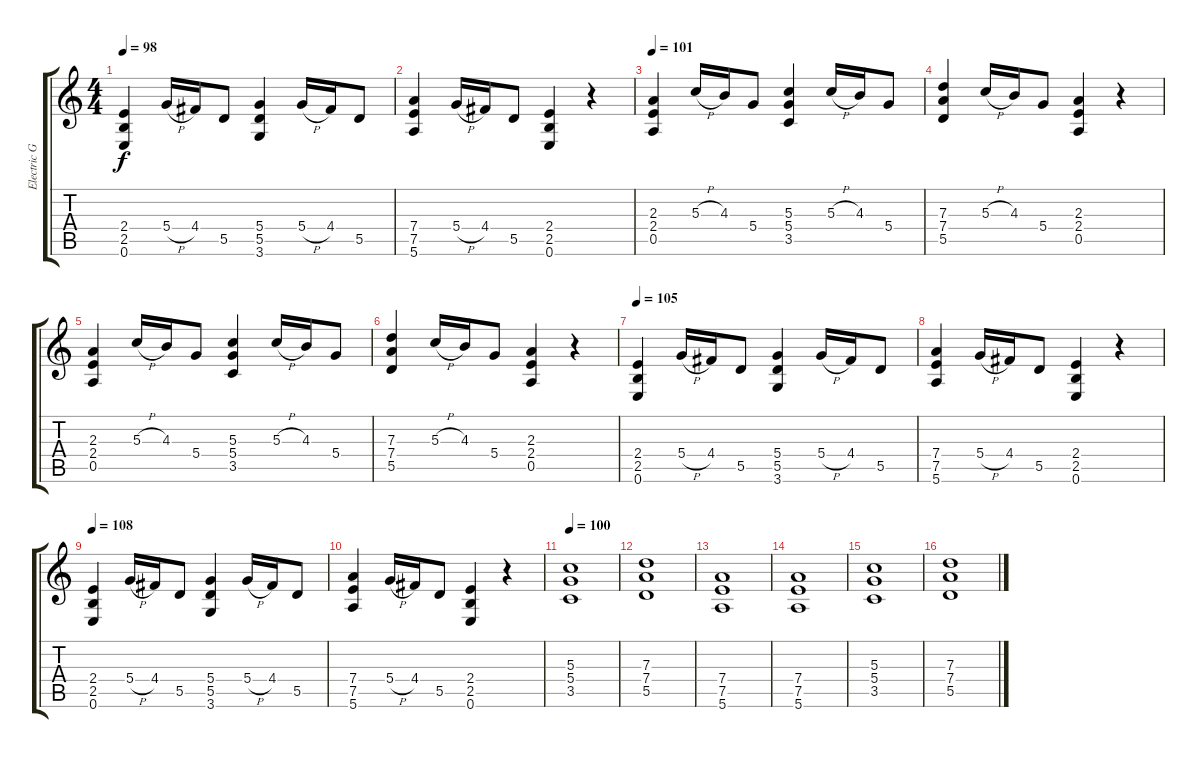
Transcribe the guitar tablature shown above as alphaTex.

\track ("Electric G." "Electric G") {instrument distortionguitar}
\staff {score tabs}
\tuning (E4 B3 G3 D3 A2 E2) {hide}
\ts (4 4)
\tempo 98
\clef g2
\ks c
(2.4 2.5 0.6).4{dy f} 5.4{h}.16 4.4.16 5.5.8 (5.4 5.5 3.6).4 5.4{h}.16 4.4.16 5.5.8 |
(7.4 7.5 5.6).4 5.4{h}.16 4.4.16 5.5.8 (2.4 2.5 0.6).4 r.4 |
\tempo 101
(2.3 2.4 0.5).4 5.3{h}.16 4.3.16 5.4.8 (5.3 5.4 3.5).4 5.3{h}.16 4.3.16 5.4.8 |
(7.3 7.4 5.5).4 5.3{h}.16 4.3.16 5.4.8 (2.3 2.4 0.5).4 r.4 |
(2.3 2.4 0.5).4 5.3{h}.16 4.3.16 5.4.8 (5.3 5.4 3.5).4 5.3{h}.16 4.3.16 5.4.8 |
(7.3 7.4 5.5).4 5.3{h}.16 4.3.16 5.4.8 (2.3 2.4 0.5).4 r.4 |
\tempo 105
(2.4 2.5 0.6).4 5.4{h}.16 4.4.16 5.5.8 (5.4 5.5 3.6).4 5.4{h}.16 4.4.16 5.5.8 |
(7.4 7.5 5.6).4 5.4{h}.16 4.4.16 5.5.8 (2.4 2.5 0.6).4 r.4 |
\tempo 108
(2.4 2.5 0.6).4 5.4{h}.16 4.4.16 5.5.8 (5.4 5.5 3.6).4 5.4{h}.16 4.4.16 5.5.8 |
(7.4 7.5 5.6).4 5.4{h}.16 4.4.16 5.5.8 (2.4 2.5 0.6).4 r.4 |
\tempo 100
(5.3 5.4 3.5).1 |
(7.3 7.4 5.5).1 |
(7.4 7.5 5.6).1 |
(7.4 7.5 5.6).1 |
(5.3 5.4 3.5).1 |
(7.3 7.4 5.5).1
